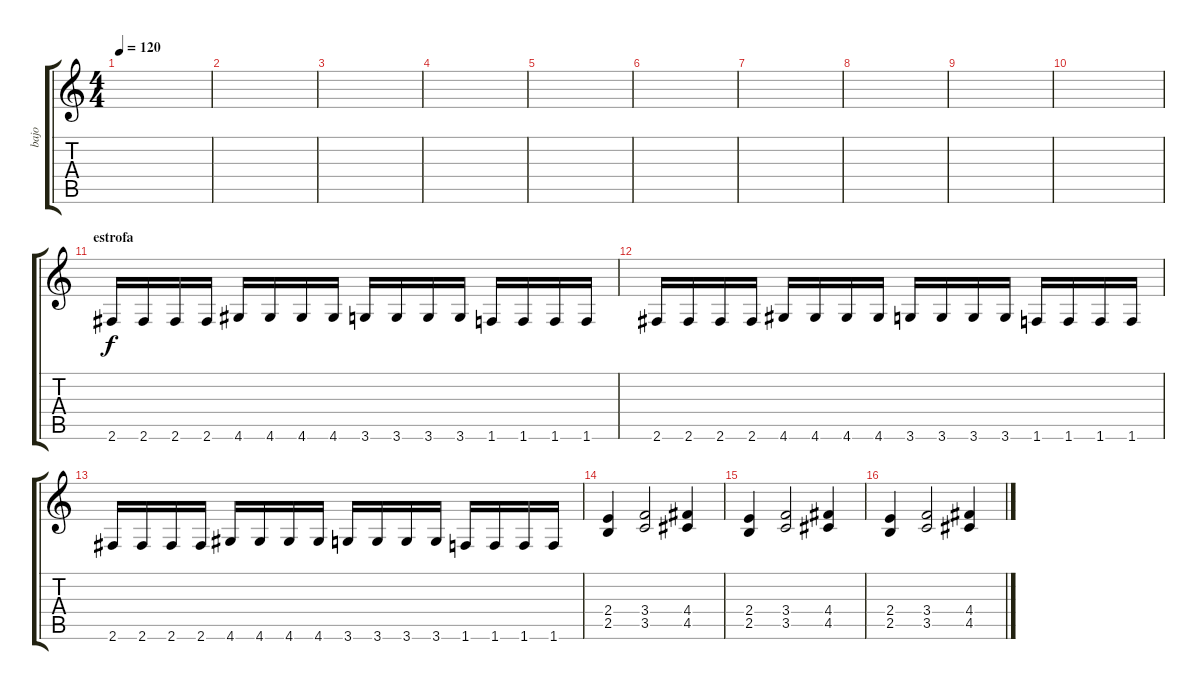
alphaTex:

\track ("bajo" "bajo") {instrument electricbassfinger}
\staff {score tabs}
\tuning (E4 B3 G3 D3 A2 E2) {hide}
\ts (4 4)
\tempo 120
\clef g2
\ks c
|
|
|
|
|
|
|
|
|
|
\section ("" "estrofa")
2.6.16 2.6.16 2.6.16 2.6.16 4.6.16 4.6.16 4.6.16 4.6.16 3.6.16 3.6.16 3.6.16 3.6.16 1.6.16 1.6.16 1.6.16 1.6.16 |
2.6.16 2.6.16 2.6.16 2.6.16 4.6.16 4.6.16 4.6.16 4.6.16 3.6.16 3.6.16 3.6.16 3.6.16 1.6.16 1.6.16 1.6.16 1.6.16 |
2.6.16 2.6.16 2.6.16 2.6.16 4.6.16 4.6.16 4.6.16 4.6.16 3.6.16 3.6.16 3.6.16 3.6.16 1.6.16 1.6.16 1.6.16 1.6.16 |
(2.4 2.5).4 (3.4 3.5).2 (4.4 4.5).4 |
(2.4 2.5).4 (3.4 3.5).2 (4.4 4.5).4 |
(2.4 2.5).4 (3.4 3.5).2 (4.4 4.5).4
